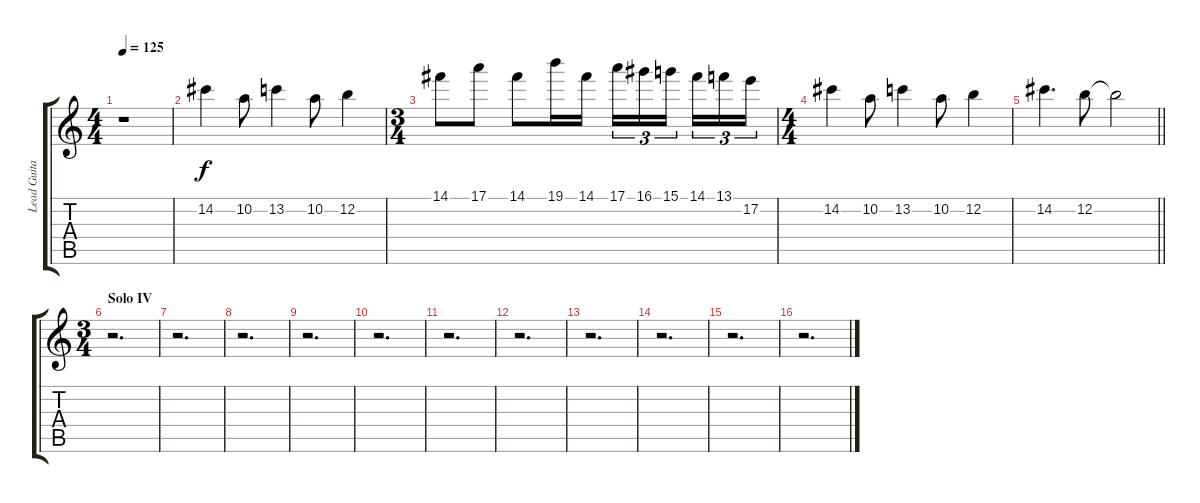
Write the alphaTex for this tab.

\track ("Lead Guitar II" "Lead Guita") {instrument overdrivenguitar}
\staff {score tabs}
\tuning (E4 B3 G3 D3 A2 E2) {hide}
\ts (4 4)
\tempo 125
\clef g2
\ks c
r.1{dy f} |
14.2.4 10.2.8 13.2.4 10.2.8 12.2.4 |
\ts (3 4)
14.1.8 17.1.8 14.1.8 19.1.16 14.1.16 17.1.16{tu (3 2)} 16.1.16{tu (3 2)} 15.1.16{tu (3 2) beam splitsecondary} 14.1.16{tu (3 2)} 13.1.16{tu (3 2)} 17.2.16{tu (3 2)} |
\ts (4 4)
14.2.4 10.2.8 13.2.4 10.2.8 12.2.4 |
\barLineRight lightlight
14.2.4{d} 12.2.8 12.2{t}.2 |
\ts (3 4)
\section ("" "Solo IV")
r.2{d} |
r.2{d} |
r.2{d} |
r.2{d} |
r.2{d} |
r.2{d} |
r.2{d} |
r.2{d} |
r.2{d} |
r.2{d} |
r.2{d}
